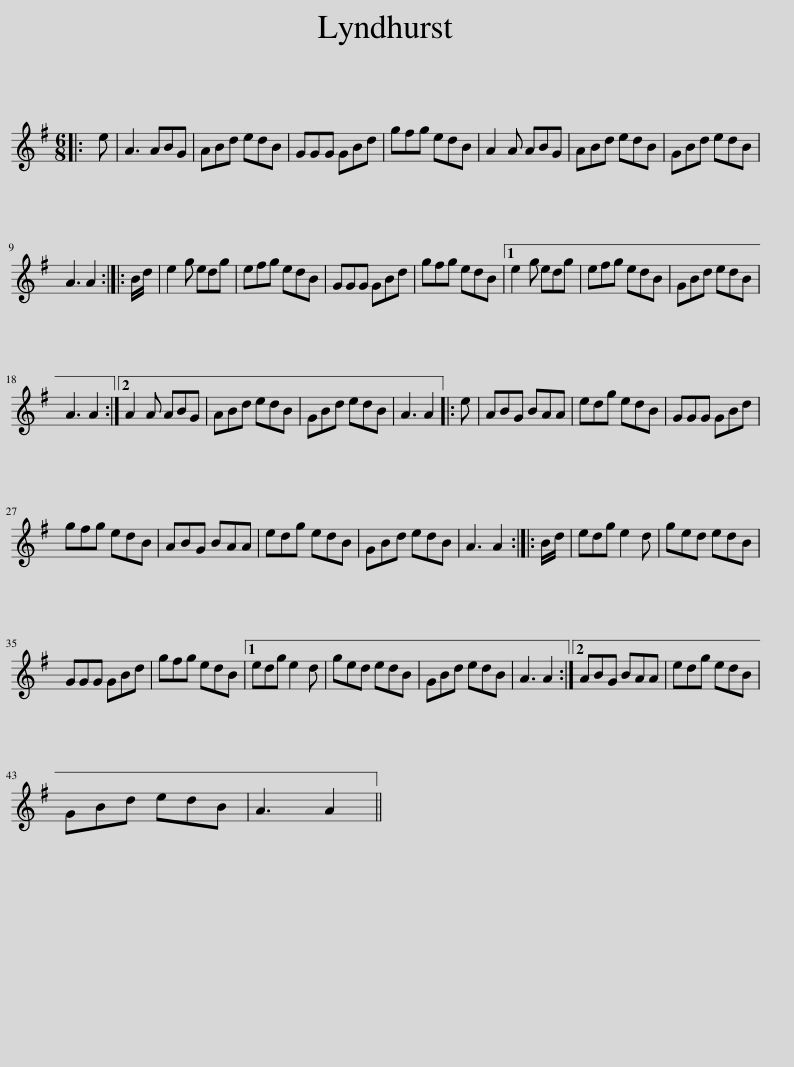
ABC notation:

X:1
L:1/8
M:6/8
I:linebreak $
K:G
V:1 treble
V:1
|: e | A3 ABG | ABd edB | GGG GBd | gfg edB | %5
 A2 A ABG | ABd edB | GBd edB |$ A3 A2 :: B/d/ | %10
 e2 g edg | efg edB | GGG GBd | gfg edB |1 e2 g edg | %15
 efg edB | GBd edB |$ A3 A2 :|2 A2 A ABG | ABd edB | %20
 GBd edB | A3 A2 |: e | ABG BAA | edg edB | %25
 GGG GBd |$ gfg edB | ABG BAA | edg edB | GBd edB | %30
 A3 A2 :: B/d/ | edg e2 d | ged edB |$ GGG GBd | %35
 gfg edB |1 edg e2 d | ged edB | GBd edB | A3 A2 :|2 %40
 ABG BAA | edg edB |$ GBd edB | A3 A2 || %44
